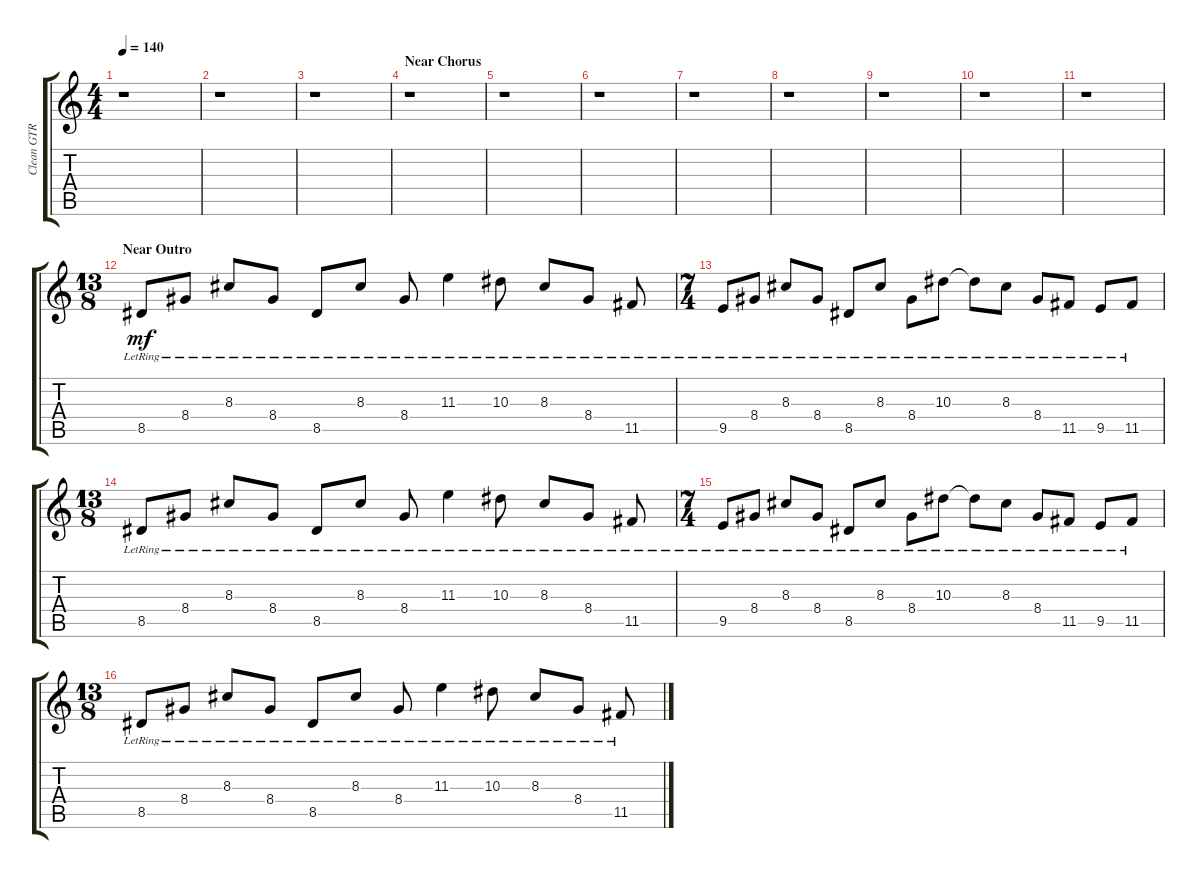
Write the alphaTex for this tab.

\track ("Clean GTR" "Clean GTR") {instrument electricguitarclean}
\staff {score tabs}
\tuning (D4 A3 F3 C3 G2 D2) {hide}
\ts (4 4)
\tempo 140
\clef g2
\ks aminor
r.1{dy mf} |
r.1 |
r.1 |
\section ("" "Near Chorus")
r.1 |
r.1 |
r.1 |
r.1 |
r.1 |
r.1 |
r.1 |
r.1 |
\ts (13 8)
\section ("" "Near Outro")
8.5{lr}.8 8.4{lr}.8 8.3{lr}.8 8.4{lr}.8 8.5{lr}.8 8.3{lr}.8 8.4{lr}.8 11.3{lr}.4 10.3{lr}.8 8.3{lr}.8 8.4{lr}.8 11.5{lr}.8 |
\ts (7 4)
9.5{lr}.8 8.4{lr}.8 8.3{lr}.8 8.4{lr}.8 8.5{lr}.8 8.3{lr}.8 8.4{lr}.8 10.3{lr}.8 10.3{lr t}.8 8.3{lr}.8 8.4{lr}.8 11.5{lr}.8 9.5{lr}.8 11.5{lr}.8 |
\ts (13 8)
8.5{lr}.8 8.4{lr}.8 8.3{lr}.8 8.4{lr}.8 8.5{lr}.8 8.3{lr}.8 8.4{lr}.8 11.3{lr}.4 10.3{lr}.8 8.3{lr}.8 8.4{lr}.8 11.5{lr}.8 |
\ts (7 4)
9.5{lr}.8 8.4{lr}.8 8.3{lr}.8 8.4{lr}.8 8.5{lr}.8 8.3{lr}.8 8.4{lr}.8 10.3{lr}.8 10.3{lr t}.8 8.3{lr}.8 8.4{lr}.8 11.5{lr}.8 9.5{lr}.8 11.5{lr}.8 |
\ts (13 8)
8.5{lr}.8 8.4{lr}.8 8.3{lr}.8 8.4{lr}.8 8.5{lr}.8 8.3{lr}.8 8.4{lr}.8 11.3{lr}.4 10.3{lr}.8 8.3{lr}.8 8.4{lr}.8 11.5{lr}.8
